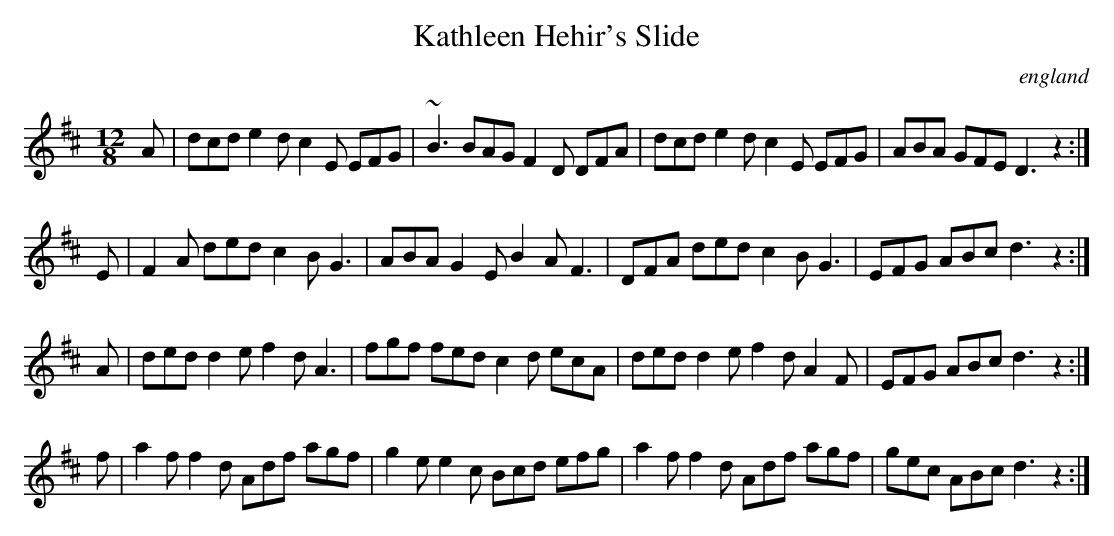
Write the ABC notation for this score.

X:1
T:Kathleen Hehir's Slide
O:england
M:12/8
E:11
K:D
A|dcd e2d c2E EFG|~B3 BAG F2D DFA|dcd e2d c2E EFG|ABA GFE D3 z2:|
E|F2A ded c2B G3|ABA G2E B2A F3|DFA ded c2B G3|EFG ABc d3 z2:|
A|ded d2e f2d A3|fgf fed c2d ecA|ded d2e f2d A2F|EFG ABc d3 z2:|
f|a2f f2d Adf agf|g2e e2c Bcd efg|a2f f2d Adf agf|gec ABc d3 z2:|
